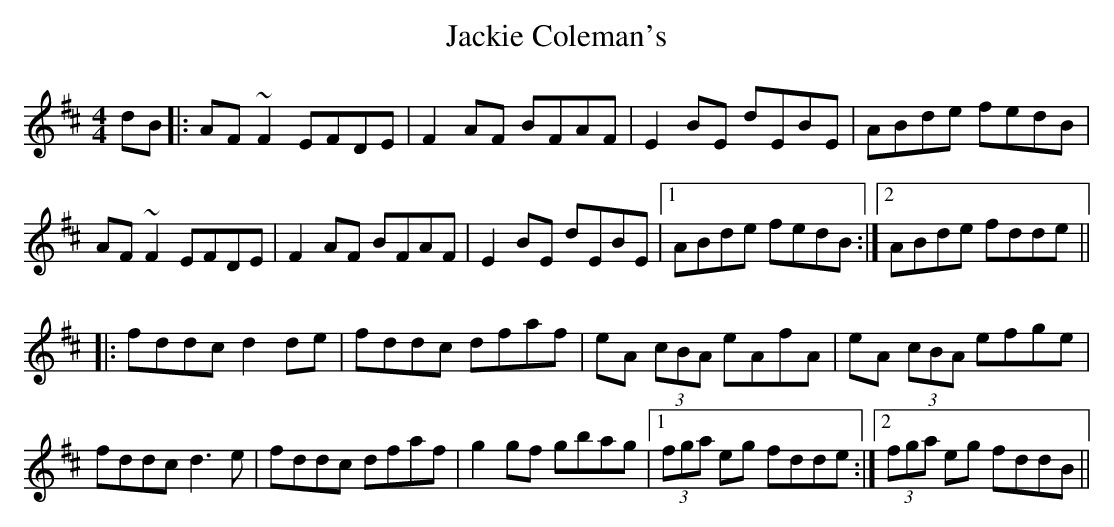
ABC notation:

X:1
T: Jackie Coleman's
M: 4/4
L: 1/8
K: Dmaj
dB|:AF~F2 EFDE|F2 AF BFAF|E2 BE dEBE|ABde fedB|
AF~F2 EFDE|F2 AF BFAF|E2 BE dEBE|1 ABde fedB:|2 ABde fdde||
|:fddc d2 de|fddc dfaf|eA (3cBA eAfA|eA (3cBA efge|
fddc d3 e|fddc dfaf|g2 gf gbag|1 (3fga eg fdde:|2 (3fga eg fddB||
